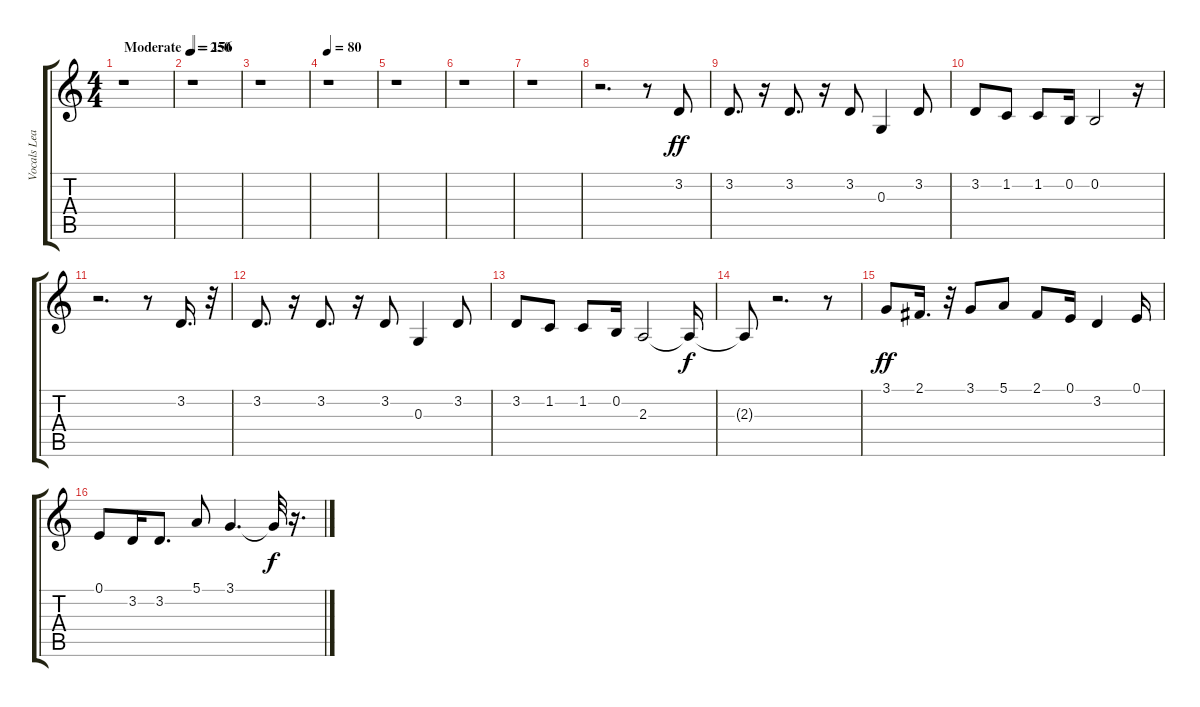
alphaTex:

\track ("Vocals Lead" "Vocals Lea") {instrument oboe}
\staff {score tabs}
\tuning (E4 B3 G3 D3 A2 E2) {hide}
\ts (4 4)
\tempo (250 "Moderate")
\clef g2
\ks c
r.1{dy ff instrument oboe} |
\tempo 156
r.1 |
r.1 |
\tempo 80
r.1 |
r.1 |
r.1 |
r.1 |
r.2{d} r.8 3.2.8 |
3.2.8{d} r.16 3.2.8{d} r.16 3.2.8 0.3.4 3.2.8 |
3.2.8 1.2.8 1.2.8 0.2.16 0.2.2 r.16 |
r.2{d} r.8 3.2.16{d} r.32 |
3.2.8{d} r.16 3.2.8{d} r.16 3.2.8 0.3.4 3.2.8 |
3.2.8 1.2.8 1.2.8 0.2.16 2.3.2 2.3{t}.16{dy f} |
2.3{t}.8 r.2{d} r.8 |
3.1.8{dy ff} 2.1.16{d} r.32 3.1.8 5.1.8 2.1.8 0.1.16 3.2.4 0.1.16 |
0.1.8 3.2.16 3.2.8{d} 5.1.8 3.1.4{d} 3.1{t}.32{dy f} r.16{d}
